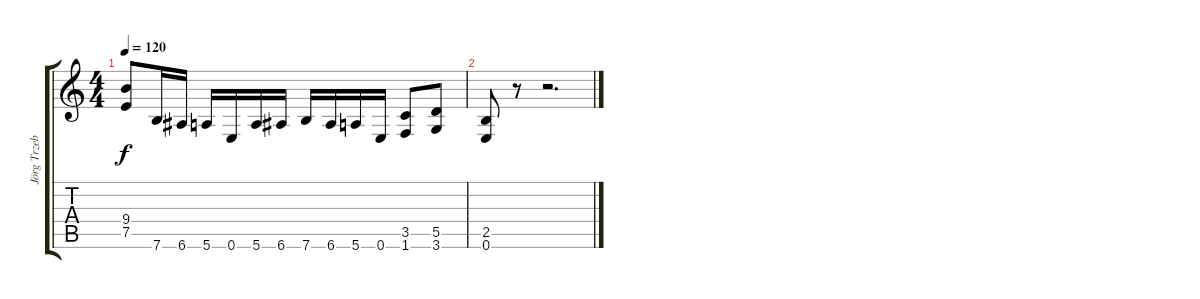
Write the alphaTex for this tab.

\track ("Jörg Trzebiatowski" "Jörg Trzeb") {instrument distortionguitar}
\staff {score tabs}
\tuning (E4 B3 G3 D3 A2 E2) {hide}
\ts (4 4)
\tempo 120
\clef g2
\ks c
(9.4 7.5).8{dy f} 7.6.16 6.6.16 5.6.16 0.6.16 5.6.16 6.6.16 7.6.16 6.6.16 5.6.16 0.6.16 (3.5 1.6).8 (5.5 3.6).8 |
(2.5 0.6).8 r.8 r.2{d}
